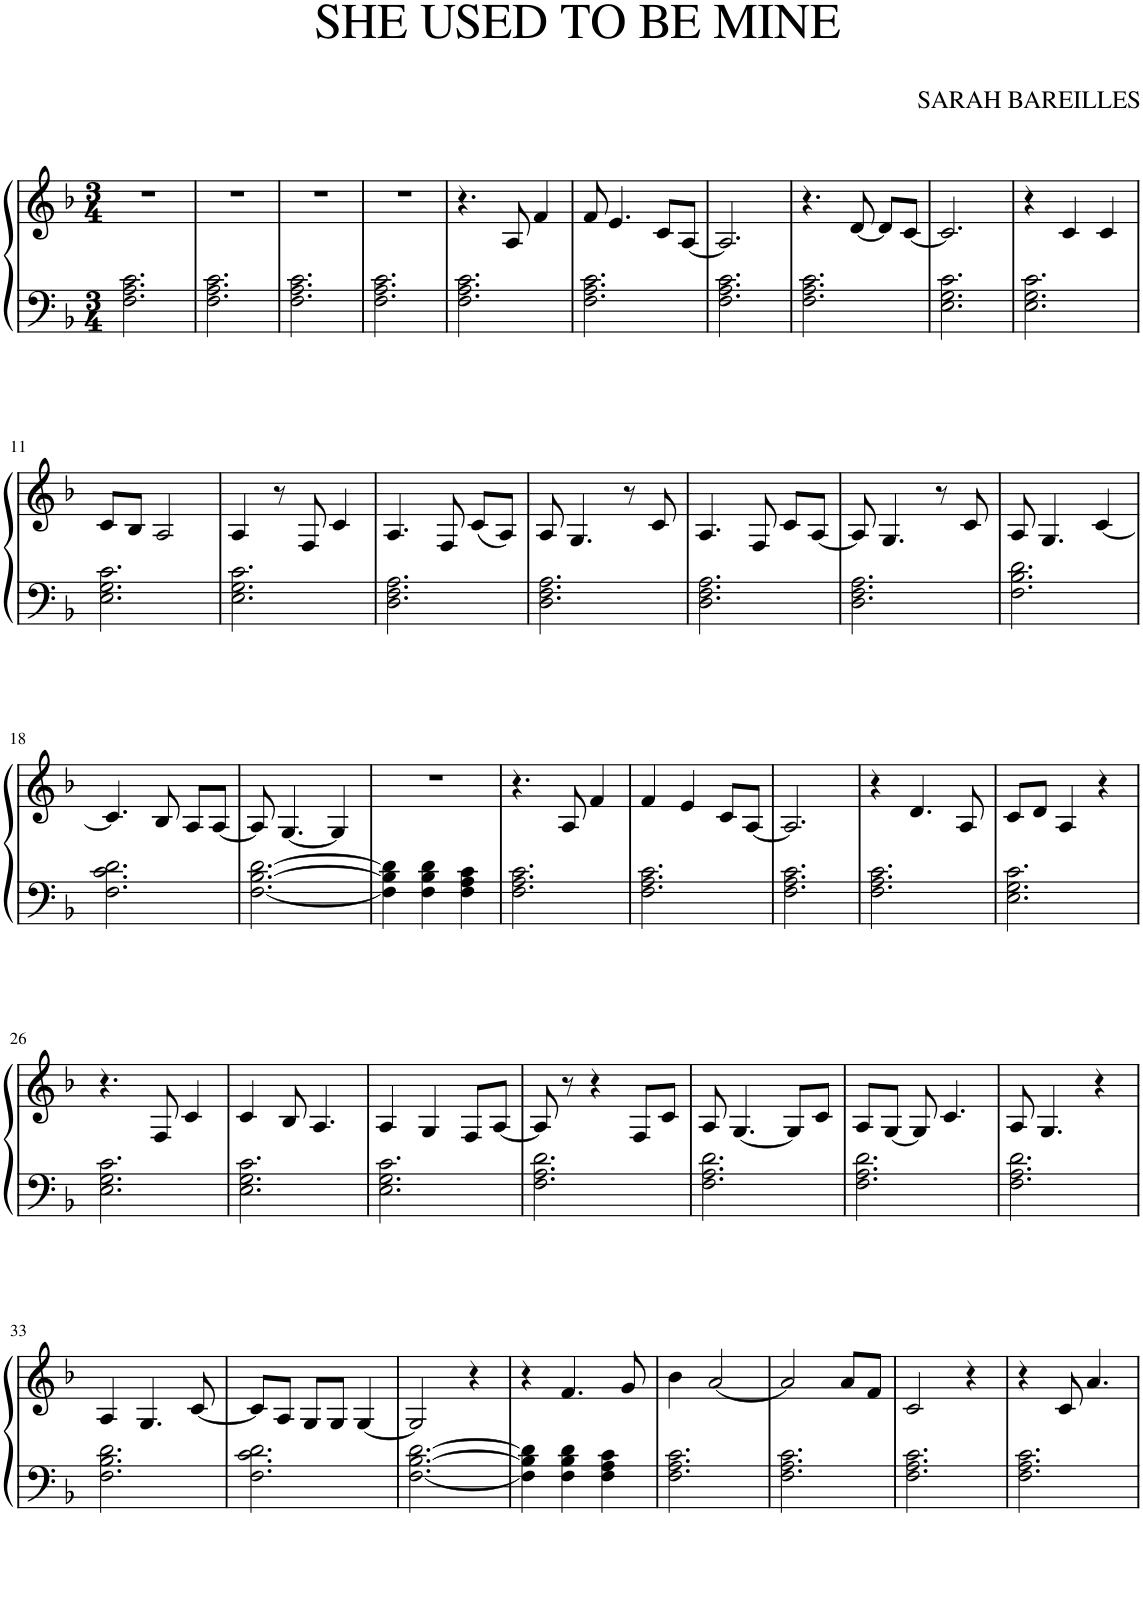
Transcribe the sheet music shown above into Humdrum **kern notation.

**kern	**kern
*part1	*part1
*staff2	*staff1
*I"Piano	*
*I'Pno.	*
*clefF4	*clefG2
*k[b-]	*k[b-]
*M3/4	*M3/4
=1	=1
2.F\ 2.A\ 2.c\	2.r
=2	=2
2.F\ 2.A\ 2.c\	2.r
=3	=3
2.F\ 2.A\ 2.c\	2.r
=4	=4
2.F\ 2.A\ 2.c\	2.r
=5	=5
2.F\ 2.A\ 2.c\	4.r
.	8A/
.	4f/
=6	=6
2.F\ 2.A\ 2.c\	8f/
.	4.e/
.	8c/L
.	[8A/J
=7	=7
2.F\ 2.A\ 2.c\	2.A/]
=8	=8
2.F\ 2.A\ 2.c\	4.r
.	[8d/
.	8d/L]
.	[8c/J
=9	=9
2.E\ 2.G\ 2.c\	2.c/]
=10	=10
2.E\ 2.G\ 2.c\	4r
.	4c/
.	4c/
!!LO:LB:g=z
=11	=11
2.E\ 2.G\ 2.c\	8c/L
.	8B-/J
.	2A/
=12	=12
2.E\ 2.G\ 2.c\	4A/
.	8r
.	8F/
.	4c/
=13	=13
2.D\ 2.F\ 2.A\	4.A/
.	8F/
.	(8c/L
.	8A/J)
=14	=14
2.D\ 2.F\ 2.A\	8A/
.	4.G/
.	8r
.	8c/
=15	=15
2.D\ 2.F\ 2.A\	4.A/
.	8F/
.	8c/L
.	[8A/J
=16	=16
2.D\ 2.F\ 2.A\	8A/]
.	4.G/
.	8r
.	8c/
=17	=17
2.F\ 2.B-\ 2.d\	8A/
.	4.G/
.	[4c/
!!LO:LB:g=z
=18	=18
2.F\ 2.c\ 2.d\	4.c/]
.	8B-/
.	8A/L
.	[8A/J
=19	=19
[2.F\ [2.B-\ [2.d\	8A/]
.	[4.G/
.	4G/]
=20	=20
4F\] 4B-\] 4d\]	2.r
4F\ 4B-\ 4d\	.
4F\ 4A\ 4c\	.
=21	=21
2.F\ 2.A\ 2.c\	4.r
.	8A/
.	4f/
=22	=22
2.F\ 2.A\ 2.c\	4f/
.	4e/
.	8c/L
.	[8A/J
=23	=23
2.F\ 2.A\ 2.c\	2.A/]
=24	=24
2.F\ 2.A\ 2.c\	4r
.	4.d/
.	8A/
=25	=25
2.E\ 2.G\ 2.c\	8c/L
.	8d/J
.	4A/
.	4r
!!LO:LB:g=z
=26	=26
2.E\ 2.G\ 2.c\	4.r
.	8F/
.	4c/
=27	=27
2.E\ 2.G\ 2.c\	4c/
.	8B-/
.	4.A/
=28	=28
2.E\ 2.G\ 2.c\	4A/
.	4G/
.	8F/L
.	[8A/J
=29	=29
2.F\ 2.A\ 2.d\	8A/]
.	8r
.	4r
.	8F/L
.	8c/J
=30	=30
2.F\ 2.A\ 2.d\	8A/
.	[4.G/
.	8G/L]
.	8c/J
=31	=31
2.F\ 2.A\ 2.d\	8A/L
.	[8G/J
.	8G/]
.	4.c/
=32	=32
2.F\ 2.A\ 2.d\	8A/
.	4.G/
.	4r
!!LO:LB:g=z
=33	=33
2.F\ 2.B-\ 2.d\	4A/
.	4.G/
.	[8c/
=34	=34
2.F\ 2.c\ 2.d\	8c/L]
.	8A/J
.	8G/L
.	8G/J
.	[4G/
=35	=35
[2.F\ [2.B-\ [2.d\	2G/]
.	4r
=36	=36
4F\] 4B-\] 4d\]	4r
4F\ 4B-\ 4d\	4.f/
4F\ 4A\ 4c\	.
.	8g/
=37	=37
2.F\ 2.A\ 2.c\	4b-\
.	[2a/
=38	=38
2.F\ 2.A\ 2.c\	2a/]
.	8a/L
.	8f/J
=39	=39
2.F\ 2.A\ 2.c\	2c/
.	4r
=40	=40
2.F\ 2.A\ 2.c\	4r
.	8c/
.	4.a/
=	=
*-	*-
